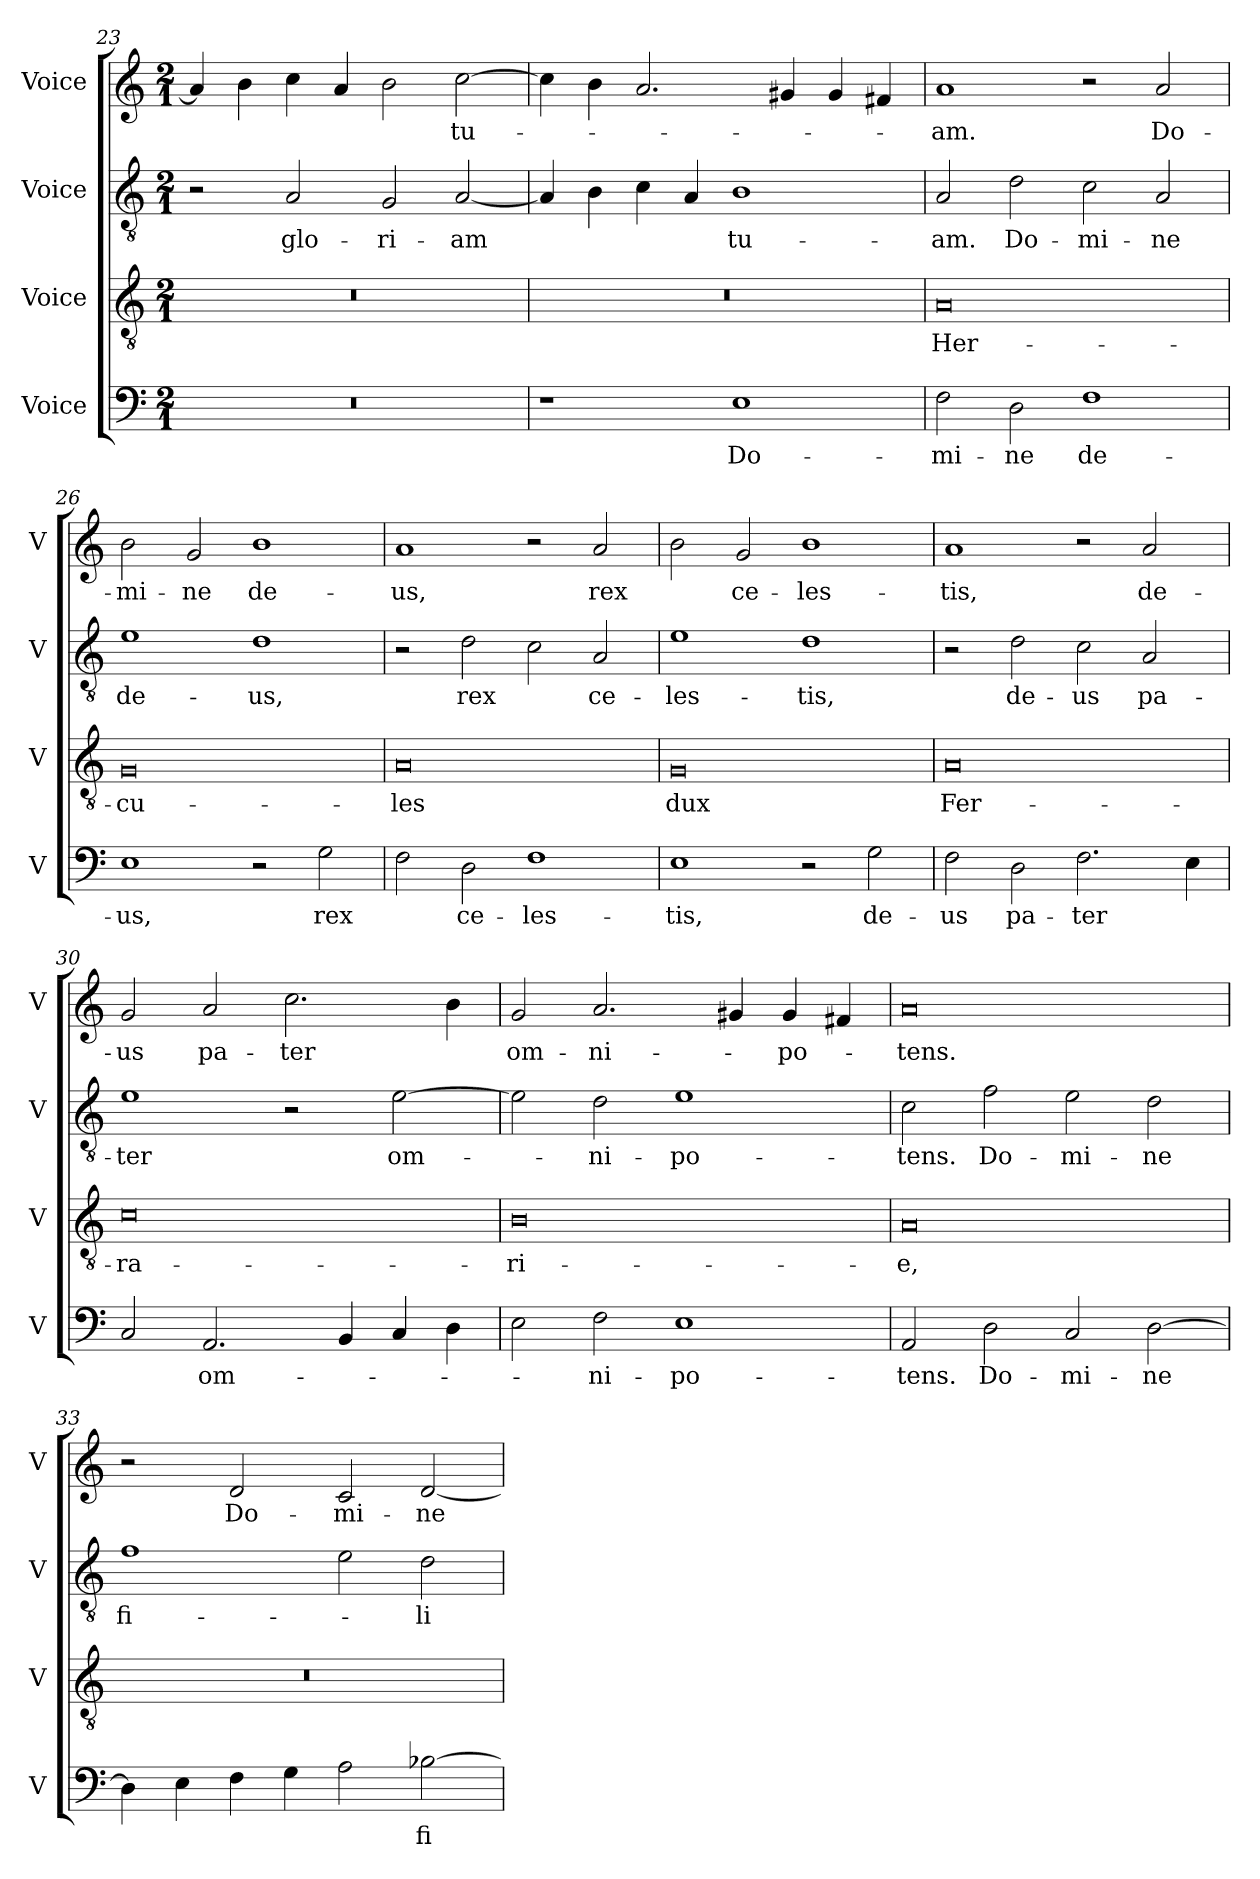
**kern	**text	**kern	**text	**kern	**text	**kern	**text
*part4	*part4	*part3	*part3	*part2	*part2	*part1	*part1
*staff4	*staff4	*staff3	*staff3	*staff2	*staff2	*staff1	*staff1
*I"Voice	*	*I"Voice	*	*I"Voice	*	*I"Voice	*
*I'V	*	*I'V	*	*I'V	*	*I'V	*
*clefF4	*	*clefGv2	*	*clefGv2	*	*clefG2	*
*k[]	*	*k[]	*	*k[]	*	*k[]	*
*M2/1	*	*M2/1	*	*M2/1	*	*M2/1	*
=23	=23	=23	=23	=23	=23	=23	=23
0r	.	0r	.	2r	.	4a/]	.
.	.	.	.	.	.	4b\	.
!	!	!	!	!	!LO:LY:b	!	!
.	.	.	.	2A/	glo-	4cc\	.
.	.	.	.	.	.	4a/	.
!	!	!	!	!	!LO:LY:b	!	!
.	.	.	.	2G/	-ri-	2b\	.
!	!	!	!	!	!LO:LY:b	!	!LO:LY:b
.	.	.	.	[2A/	-am	[2cc\	tu-
=24	=24	=24	=24	=24	=24	=24	=24
1r	.	0r	.	4A/]	.	4cc\]	.
.	.	.	.	4B\	.	4b\	.
.	.	.	.	4c\	.	2.a/	.
.	.	.	.	4A/	.	.	.
!	!LO:LY:b	!	!	!	!LO:LY:b	!	!
1E	Do-	.	.	1B	tu-	.	.
.	.	.	.	.	.	4g#X/	.
.	.	.	.	.	.	4g#/	.
.	.	.	.	.	.	4f#X/	.
=25	=25	=25	=25	=25	=25	=25	=25
!	!LO:LY:b	!	!LO:LY:b	!	!LO:LY:b	!	!LO:LY:b
2F\	-mi-	0A	Her-	2A/	-am.	1a	-am.
!	!LO:LY:b	!	!	!	!LO:LY:b	!	!
2D\	-ne	.	.	2d\	Do-	.	.
!	!LO:LY:b	!	!	!	!LO:LY:b	!	!
1F	de-	.	.	2c\	-mi-	2r	.
!	!	!	!	!	!LO:LY:b	!	!LO:LY:b
.	.	.	.	2A/	-ne	2a/	Do-
=26	=26	=26	=26	=26	=26	=26	=26
!	!LO:LY:b	!	!LO:LY:b	!	!LO:LY:b	!	!LO:LY:b
1E	-us,	0G	-cu-	1e	de-	2b\	-mi-
!	!	!	!	!	!	!	!LO:LY:b
.	.	.	.	.	.	2g/	-ne
!	!	!	!	!	!LO:LY:b	!	!LO:LY:b
2r	.	.	.	1d	-us,	1b	de-
!	!LO:LY:b	!	!	!	!	!	!
2G\	rex	.	.	.	.	.	.
!!LO:LB:g=z
=27	=27	=27	=27	=27	=27	=27	=27
!	!	!	!LO:LY:b	!	!	!	!LO:LY:b
2F\	.	0A	-les	2r	.	1a	-us,
!	!LO:LY:b	!	!	!	!LO:LY:b	!	!
2D\	ce-	.	.	2d\	rex	.	.
!	!LO:LY:b	!	!	!	!	!	!
1F	-les-	.	.	2c\	.	2r	.
!	!	!	!	!	!LO:LY:b	!	!LO:LY:b
.	.	.	.	2A/	ce-	2a/	rex
=28	=28	=28	=28	=28	=28	=28	=28
!	!LO:LY:b	!	!LO:LY:b	!	!LO:LY:b	!	!
1E	-tis,	0G	dux	1e	-les-	2b\	.
!	!	!	!	!	!	!	!LO:LY:b
.	.	.	.	.	.	2g/	ce-
!	!	!	!	!	!LO:LY:b	!	!LO:LY:b
2r	.	.	.	1d	-tis,	1b	-les-
!	!LO:LY:b	!	!	!	!	!	!
2G\	de-	.	.	.	.	.	.
=29	=29	=29	=29	=29	=29	=29	=29
!	!LO:LY:b	!	!LO:LY:b	!	!	!	!LO:LY:b
2F\	-us	0A	Fer-	2r	.	1a	-tis,
!	!LO:LY:b	!	!	!	!LO:LY:b	!	!
2D\	pa-	.	.	2d\	de-	.	.
!	!LO:LY:b	!	!	!	!LO:LY:b	!	!
2.F\	-ter	.	.	2c\	-us	2r	.
!	!	!	!	!	!LO:LY:b	!	!LO:LY:b
.	.	.	.	2A/	pa-	2a/	de-
4E\	.	.	.	.	.	.	.
=30	=30	=30	=30	=30	=30	=30	=30
!	!	!	!LO:LY:b	!	!LO:LY:b	!	!LO:LY:b
2C/	.	0c	-ra-	1e	-ter	2g/	-us
!	!LO:LY:b	!	!	!	!	!	!LO:LY:b
2.AA/	om-	.	.	.	.	2a/	pa-
!	!	!	!	!	!	!	!LO:LY:b
.	.	.	.	2r	.	2.cc\	-ter
4BB/	.	.	.	.	.	.	.
!	!	!	!	!	!LO:LY:b	!	!
4C/	.	.	.	[2e\	om-	.	.
4D\	.	.	.	.	.	4b\	.
=31	=31	=31	=31	=31	=31	=31	=31
!	!	!	!LO:LY:b	!	!	!	!LO:LY:b
2E\	.	0B	-ri-	2e\]	.	2g/	om-
!	!LO:LY:b	!	!	!	!LO:LY:b	!	!LO:LY:b
2F\	-ni-	.	.	2d\	-ni-	2.a/	-ni-
!	!LO:LY:b	!	!	!	!LO:LY:b	!	!
1E	-po-	.	.	1e	-po-	.	.
.	.	.	.	.	.	4g#X/	.
!	!	!	!	!	!	!	!LO:LY:b
.	.	.	.	.	.	4g#/	-po-
.	.	.	.	.	.	4f#X/	.
!!LO:PB:g=z
=32	=32	=32	=32	=32	=32	=32	=32
!	!LO:LY:b	!	!LO:LY:b	!	!LO:LY:b	!	!LO:LY:b
2AA/	-tens.	0A	-e,	2c\	-tens.	0a	-tens.
!	!LO:LY:b	!	!	!	!LO:LY:b	!	!
2D\	Do-	.	.	2f\	Do-	.	.
!	!LO:LY:b	!	!	!	!LO:LY:b	!	!
2C/	-mi-	.	.	2e\	-mi-	.	.
!	!LO:LY:b	!	!	!	!LO:LY:b	!	!
[2D\	-ne	.	.	2d\	-ne	.	.
=33	=33	=33	=33	=33	=33	=33	=33
!	!	!	!	!	!LO:LY:b	!	!
4D\]	.	0r	.	1f	fi-	2r	.
4E\	.	.	.	.	.	.	.
!	!	!	!	!	!	!	!LO:LY:b
4F\	.	.	.	.	.	2d/	Do-
4G\	.	.	.	.	.	.	.
!	!	!	!	!	!	!	!LO:LY:b
2A\	.	.	.	2e\	.	2c/	-mi-
!	!LO:LY:b	!	!	!	!LO:LY:b	!	!LO:LY:b
[2B-X\	fi-	.	.	2d\	-li	[2d/	-ne
=	=	=	=	=	=	=	=
*-	*-	*-	*-	*-	*-	*-	*-
